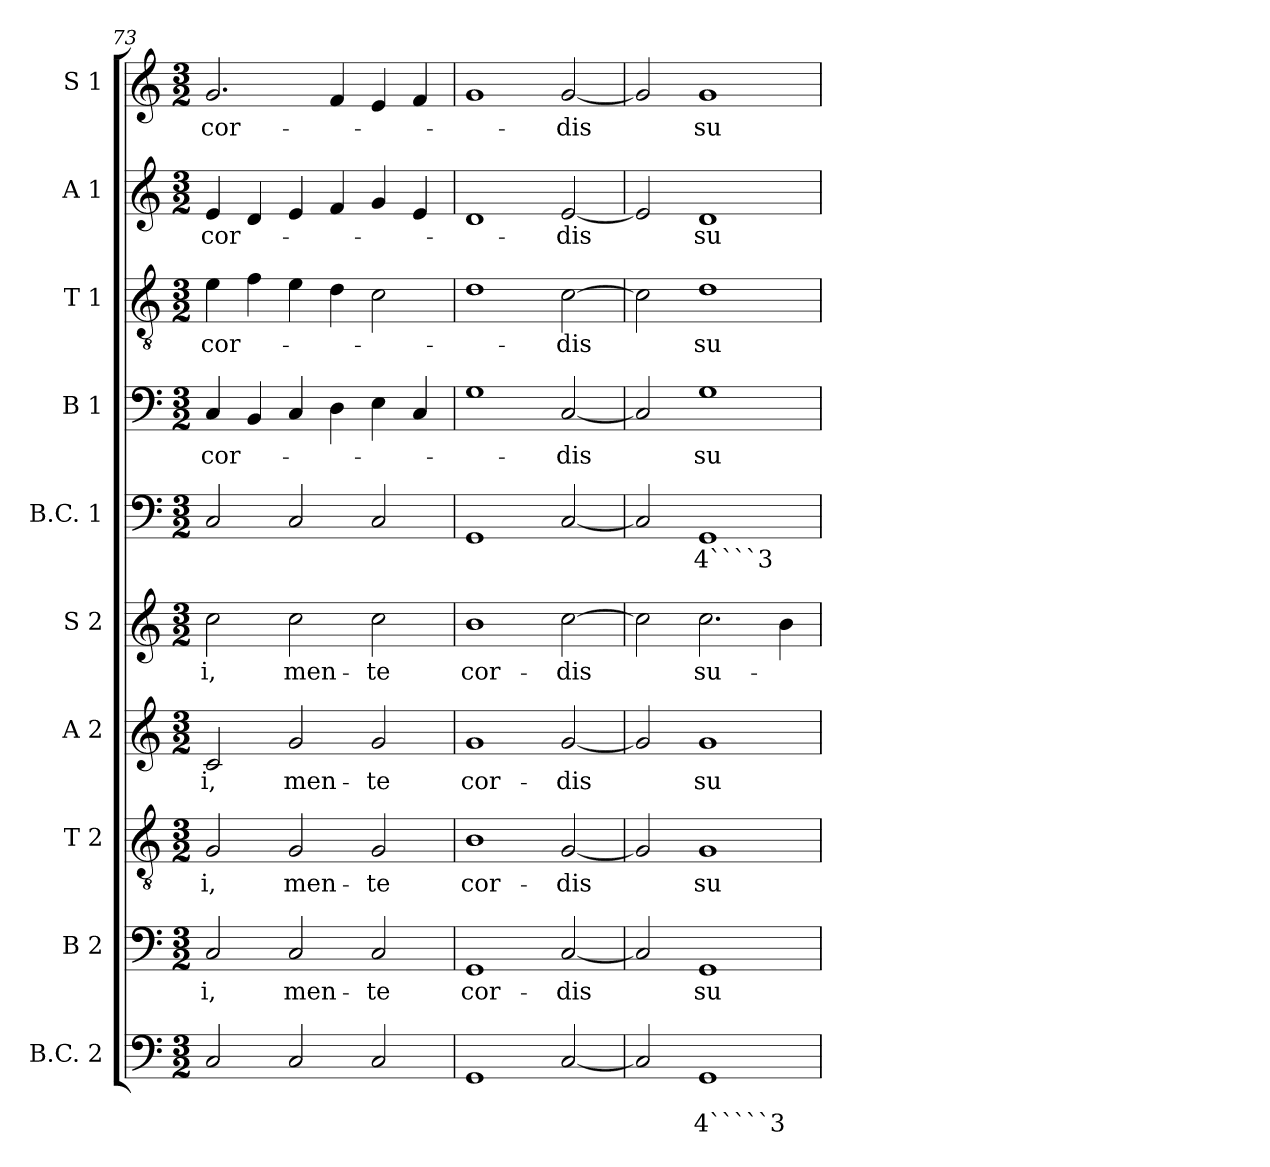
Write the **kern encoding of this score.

**kern	**text	**text	**kern	**text	**kern	**text	**kern	**text	**kern	**text	**kern	**text	**kern	**text	**kern	**text	**kern	**text	**kern	**text
*part10	*part10	*part10	*part9	*part9	*part8	*part8	*part7	*part7	*part6	*part6	*part5	*part5	*part4	*part4	*part3	*part3	*part2	*part2	*part1	*part1
*staff10	*staff10	*staff10	*staff9	*staff9	*staff8	*staff8	*staff7	*staff7	*staff6	*staff6	*staff5	*staff5	*staff4	*staff4	*staff3	*staff3	*staff2	*staff2	*staff1	*staff1
*I"B.C. 2	*	*	*I"B 2	*	*I"T 2	*	*I"A 2	*	*I"S 2	*	*I"B.C. 1	*	*I"B 1	*	*I"T 1	*	*I"A 1	*	*I"S 1	*
*I'BC2	*	*	*I'B2	*	*I'T2	*	*I'A2	*	*I'S2	*	*I'BC1	*	*I'B1	*	*I'T1	*	*I'A1	*	*I'S1	*
*clefF4	*	*	*clefF4	*	*clefGv2	*	*clefG2	*	*clefG2	*	*clefF4	*	*clefF4	*	*clefGv2	*	*clefG2	*	*clefG2	*
*k[]	*	*	*k[]	*	*k[]	*	*k[]	*	*k[]	*	*k[]	*	*k[]	*	*k[]	*	*k[]	*	*k[]	*
*C:	*	*	*C:	*	*C:	*	*C:	*	*C:	*	*C:	*	*C:	*	*C:	*	*C:	*	*C:	*
*M3/2	*	*	*M3/2	*	*M3/2	*	*M3/2	*	*M3/2	*	*M3/2	*	*M3/2	*	*M3/2	*	*M3/2	*	*M3/2	*
=73	=73	=73	=73	=73	=73	=73	=73	=73	=73	=73	=73	=73	=73	=73	=73	=73	=73	=73	=73	=73
!	!	!	!	!LO:LY:b	!	!	!	!	!	!	!	!	!	!	!	!	!	!	!	!
!	!	!	!	!	!	!LO:LY:b	!	!	!	!	!	!	!	!	!	!	!	!	!	!
!	!	!	!	!	!	!	!	!LO:LY:b	!	!	!	!	!	!	!	!	!	!	!	!
!	!	!	!	!	!	!	!	!	!	!LO:LY:b	!	!	!	!	!	!	!	!	!	!
!	!	!	!	!	!	!	!	!	!	!	!	!	!	!LO:LY:b	!	!	!	!	!	!
!	!	!	!	!	!	!	!	!	!	!	!	!	!	!	!	!LO:LY:b	!	!	!	!
!	!	!	!	!	!	!	!	!	!	!	!	!	!	!	!	!	!	!LO:LY:b	!	!
!	!	!	!	!	!	!	!	!	!	!	!	!	!	!	!	!	!	!	!	!LO:LY:b
2C/	.	.	2C/	-i,	2G/	-i,	2c/	-i,	2cc\	-i,	2C/	.	4C/	cor-	4e\	cor-	4e/	cor-	2.g/	cor-
.	.	.	.	.	.	.	.	.	.	.	.	.	4BB/	.	4f\	.	4d/	.	.	.
!	!	!	!	!LO:LY:b	!	!	!	!	!	!	!	!	!	!	!	!	!	!	!	!
!	!	!	!	!	!	!LO:LY:b	!	!	!	!	!	!	!	!	!	!	!	!	!	!
!	!	!	!	!	!	!	!	!LO:LY:b	!	!	!	!	!	!	!	!	!	!	!	!
!	!	!	!	!	!	!	!	!	!	!LO:LY:b	!	!	!	!	!	!	!	!	!	!
2C/	.	.	2C/	men-	2G/	men-	2g/	men-	2cc\	men-	2C/	.	4C/	.	4e\	.	4e/	.	.	.
.	.	.	.	.	.	.	.	.	.	.	.	.	4D\	.	4d\	.	4f/	.	4f/	.
!	!	!	!	!LO:LY:b	!	!	!	!	!	!	!	!	!	!	!	!	!	!	!	!
!	!	!	!	!	!	!LO:LY:b	!	!	!	!	!	!	!	!	!	!	!	!	!	!
!	!	!	!	!	!	!	!	!LO:LY:b	!	!	!	!	!	!	!	!	!	!	!	!
!	!	!	!	!	!	!	!	!	!	!LO:LY:b	!	!	!	!	!	!	!	!	!	!
2C/	.	.	2C/	-te	2G/	-te	2g/	-te	2cc\	-te	2C/	.	4E\	.	2c\	.	4g/	.	4e/	.
.	.	.	.	.	.	.	.	.	.	.	.	.	4C/	.	.	.	4e/	.	4f/	.
=74	=74	=74	=74	=74	=74	=74	=74	=74	=74	=74	=74	=74	=74	=74	=74	=74	=74	=74	=74	=74
!	!	!	!	!LO:LY:b	!	!	!	!	!	!	!	!	!	!	!	!	!	!	!	!
!	!	!	!	!	!	!LO:LY:b	!	!	!	!	!	!	!	!	!	!	!	!	!	!
!	!	!	!	!	!	!	!	!LO:LY:b	!	!	!	!	!	!	!	!	!	!	!	!
!	!	!	!	!	!	!	!	!	!	!LO:LY:b	!	!	!	!	!	!	!	!	!	!
1GG	.	.	1GG	cor-	1B	cor-	1g	cor-	1b	cor-	1GG	.	1G	.	1d	.	1d	.	1g	.
!	!	!	!	!LO:LY:b	!	!	!	!	!	!	!	!	!	!	!	!	!	!	!	!
!	!	!	!	!	!	!LO:LY:b	!	!	!	!	!	!	!	!	!	!	!	!	!	!
!	!	!	!	!	!	!	!	!LO:LY:b	!	!	!	!	!	!	!	!	!	!	!	!
!	!	!	!	!	!	!	!	!	!	!LO:LY:b	!	!	!	!	!	!	!	!	!	!
!	!	!	!	!	!	!	!	!	!	!	!	!	!	!LO:LY:b	!	!	!	!	!	!
!	!	!	!	!	!	!	!	!	!	!	!	!	!	!	!	!LO:LY:b	!	!	!	!
!	!	!	!	!	!	!	!	!	!	!	!	!	!	!	!	!	!	!LO:LY:b	!	!
!	!	!	!	!	!	!	!	!	!	!	!	!	!	!	!	!	!	!	!	!LO:LY:b
[2C/	.	.	[2C/	-dis	[2G/	-dis	[2g/	-dis	[2cc\	-dis	[2C/	.	[2C/	-dis	[2c\	-dis	[2e/	-dis	[2g/	-dis
=75	=75	=75	=75	=75	=75	=75	=75	=75	=75	=75	=75	=75	=75	=75	=75	=75	=75	=75	=75	=75
2C/]	.	.	2C/]	.	2G/]	.	2g/]	.	2cc\]	.	2C/]	.	2C/]	.	2c\]	.	2e/]	.	2g/]	.
!	!	!LO:LY:b	!	!	!	!	!	!	!	!	!	!	!	!	!	!	!	!	!	!
!	!	!	!	!LO:LY:b	!	!	!	!	!	!	!	!	!	!	!	!	!	!	!	!
!	!	!	!	!	!	!LO:LY:b	!	!	!	!	!	!	!	!	!	!	!	!	!	!
!	!	!	!	!	!	!	!	!LO:LY:b	!	!	!	!	!	!	!	!	!	!	!	!
!	!	!	!	!	!	!	!	!	!	!LO:LY:b	!	!	!	!	!	!	!	!	!	!
!	!	!	!	!	!	!	!	!	!	!	!	!LO:LY:b	!	!	!	!	!	!	!	!
!	!	!	!	!	!	!	!	!	!	!	!	!	!	!LO:LY:b	!	!	!	!	!	!
!	!	!	!	!	!	!	!	!	!	!	!	!	!	!	!	!LO:LY:b	!	!	!	!
!	!	!	!	!	!	!	!	!	!	!	!	!	!	!	!	!	!	!LO:LY:b	!	!
!	!	!	!	!	!	!	!	!	!	!	!	!	!	!	!	!	!	!	!	!LO:LY:b
1GG	.	4`````3	1GG	su-	1G	su-	1g	su-	2.cc\	su-	1GG	4````3	1G	su-	1d	su-	1d	su-	1g	su-
.	.	.	.	.	.	.	.	.	4b\	.	.	.	.	.	.	.	.	.	.	.
=	=	=	=	=	=	=	=	=	=	=	=	=	=	=	=	=	=	=	=	=
*-	*-	*-	*-	*-	*-	*-	*-	*-	*-	*-	*-	*-	*-	*-	*-	*-	*-	*-	*-	*-
